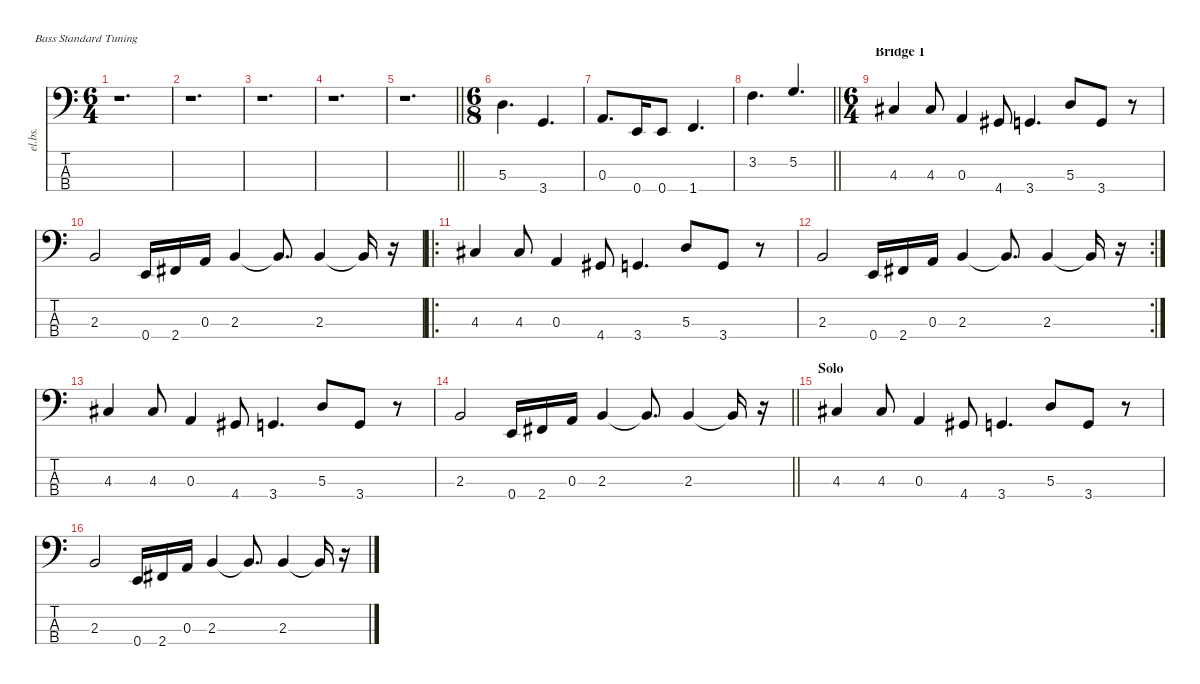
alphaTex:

\defaultSystemsLayout 4
\hideDynamics
\bracketExtendMode nobrackets
\otherSystemsTrackNameOrientation horizontal
\track ("Bass" "el.bs.") {defaultSystemsLayout 4 instrument electricbassfinger}
\staff {score tabs}
\tuning (G2 D2 A1 E1)
\ts (6 4)
\tempo (93 hide)
\tempo (93 0.00625 hide)
\clef f4
\ks aminor
r.1{d dy f beam Down} |
\tempo (91.5 hide)
r.1{d beam Down} |
\tempo (93 0.00625 hide)
r.1{d beam Down} |
r.1{d beam Down} |
\tempo (93 hide)
\barLineRight lightlight
r.1{d beam Down} |
\ts (6 8)
\beaming (8 3 3)
\tempo (91.5 hide)
5.3.4{d beam Down} 3.4.4{d beam Up} |
\tempo (93 hide)
0.3.8{d beam Up} 0.4.16{beam Up} 0.4.8{beam Up} 1.4.4{d dy ff beam Up} |
\barLineRight lightlight
3.2.4{d dy f beam Down} 5.2.4{d beam Up} |
\ts (6 4)
\beaming (8 3 3 3 3)
\section ("" "Bridge 1")
\tempo (93 hide)
4.3{acc #}.4{dy ff beam Up} 4.3{acc #}.8{beam Up} 0.3.4{beam Up} 4.4{acc #}.8{beam Up} 3.4.4{d beam Up} 5.3.8{beam Up} 3.4.8{beam Up} r.8{beam Up} |
\tempo (91.5 hide)
2.3.2{beam Up} 0.4.16{beam Up} 2.4{acc #}.16{beam Up} 0.3.16{beam Up} 2.3.4{beam Up} 2.3{t}.8{d dy f beam Up} 2.3.4{dy ff beam Up} 2.3{t}.16{dy f beam Up} r.16{beam Up} |
\ro
\tempo (93 hide)
4.3{acc #}.4{dy ff beam Up} 4.3{acc #}.8{beam Up} 0.3.4{beam Up} 4.4{acc #}.8{beam Up} 3.4.4{d beam Up} 5.3.8{beam Up} 3.4.8{beam Up} r.8{beam Up} |
\rc 2
\tempo (91.5 0.00478469 hide)
2.3.2{beam Up} 0.4.16{beam Up} 2.4{acc #}.16{beam Up} 0.3.16{beam Up} 2.3.4{beam Up} 2.3{t}.8{d dy f beam Up} 2.3.4{dy ff beam Up} 2.3{t}.16{dy f beam Up} r.16{beam Up} |
\tempo (93 hide)
4.3{acc #}.4{dy ff beam Up} 4.3{acc #}.8{beam Up} 0.3.4{beam Up} 4.4{acc #}.8{beam Up} 3.4.4{d beam Up} 5.3.8{beam Up} 3.4.8{beam Up} r.8{beam Up} |
\tempo (91.5 hide)
\barLineRight lightlight
2.3.2{beam Up} 0.4.16{beam Up} 2.4{acc #}.16{beam Up} 0.3.16{beam Up} 2.3.4{beam Up} 2.3{t}.8{d dy f beam Up} 2.3.4{dy ff beam Up} 2.3{t}.16{dy f beam Up} r.16{beam Up} |
\section ("" "Solo")
\tempo (93 hide)
4.3{acc #}.4{dy ff beam Up} 4.3{acc #}.8{beam Up} 0.3.4{beam Up} 4.4{acc #}.8{beam Up} 3.4.4{d beam Up} 5.3.8{beam Up} 3.4.8{beam Up} r.8{beam Up} |
2.3.2{beam Up} 0.4.16{beam Up} 2.4{acc #}.16{beam Up} 0.3.16{beam Up} 2.3.4{beam Up} 2.3{t}.8{d dy f beam Up} 2.3.4{dy ff beam Up} 2.3{t}.16{dy f beam Up} r.16{beam Up}
